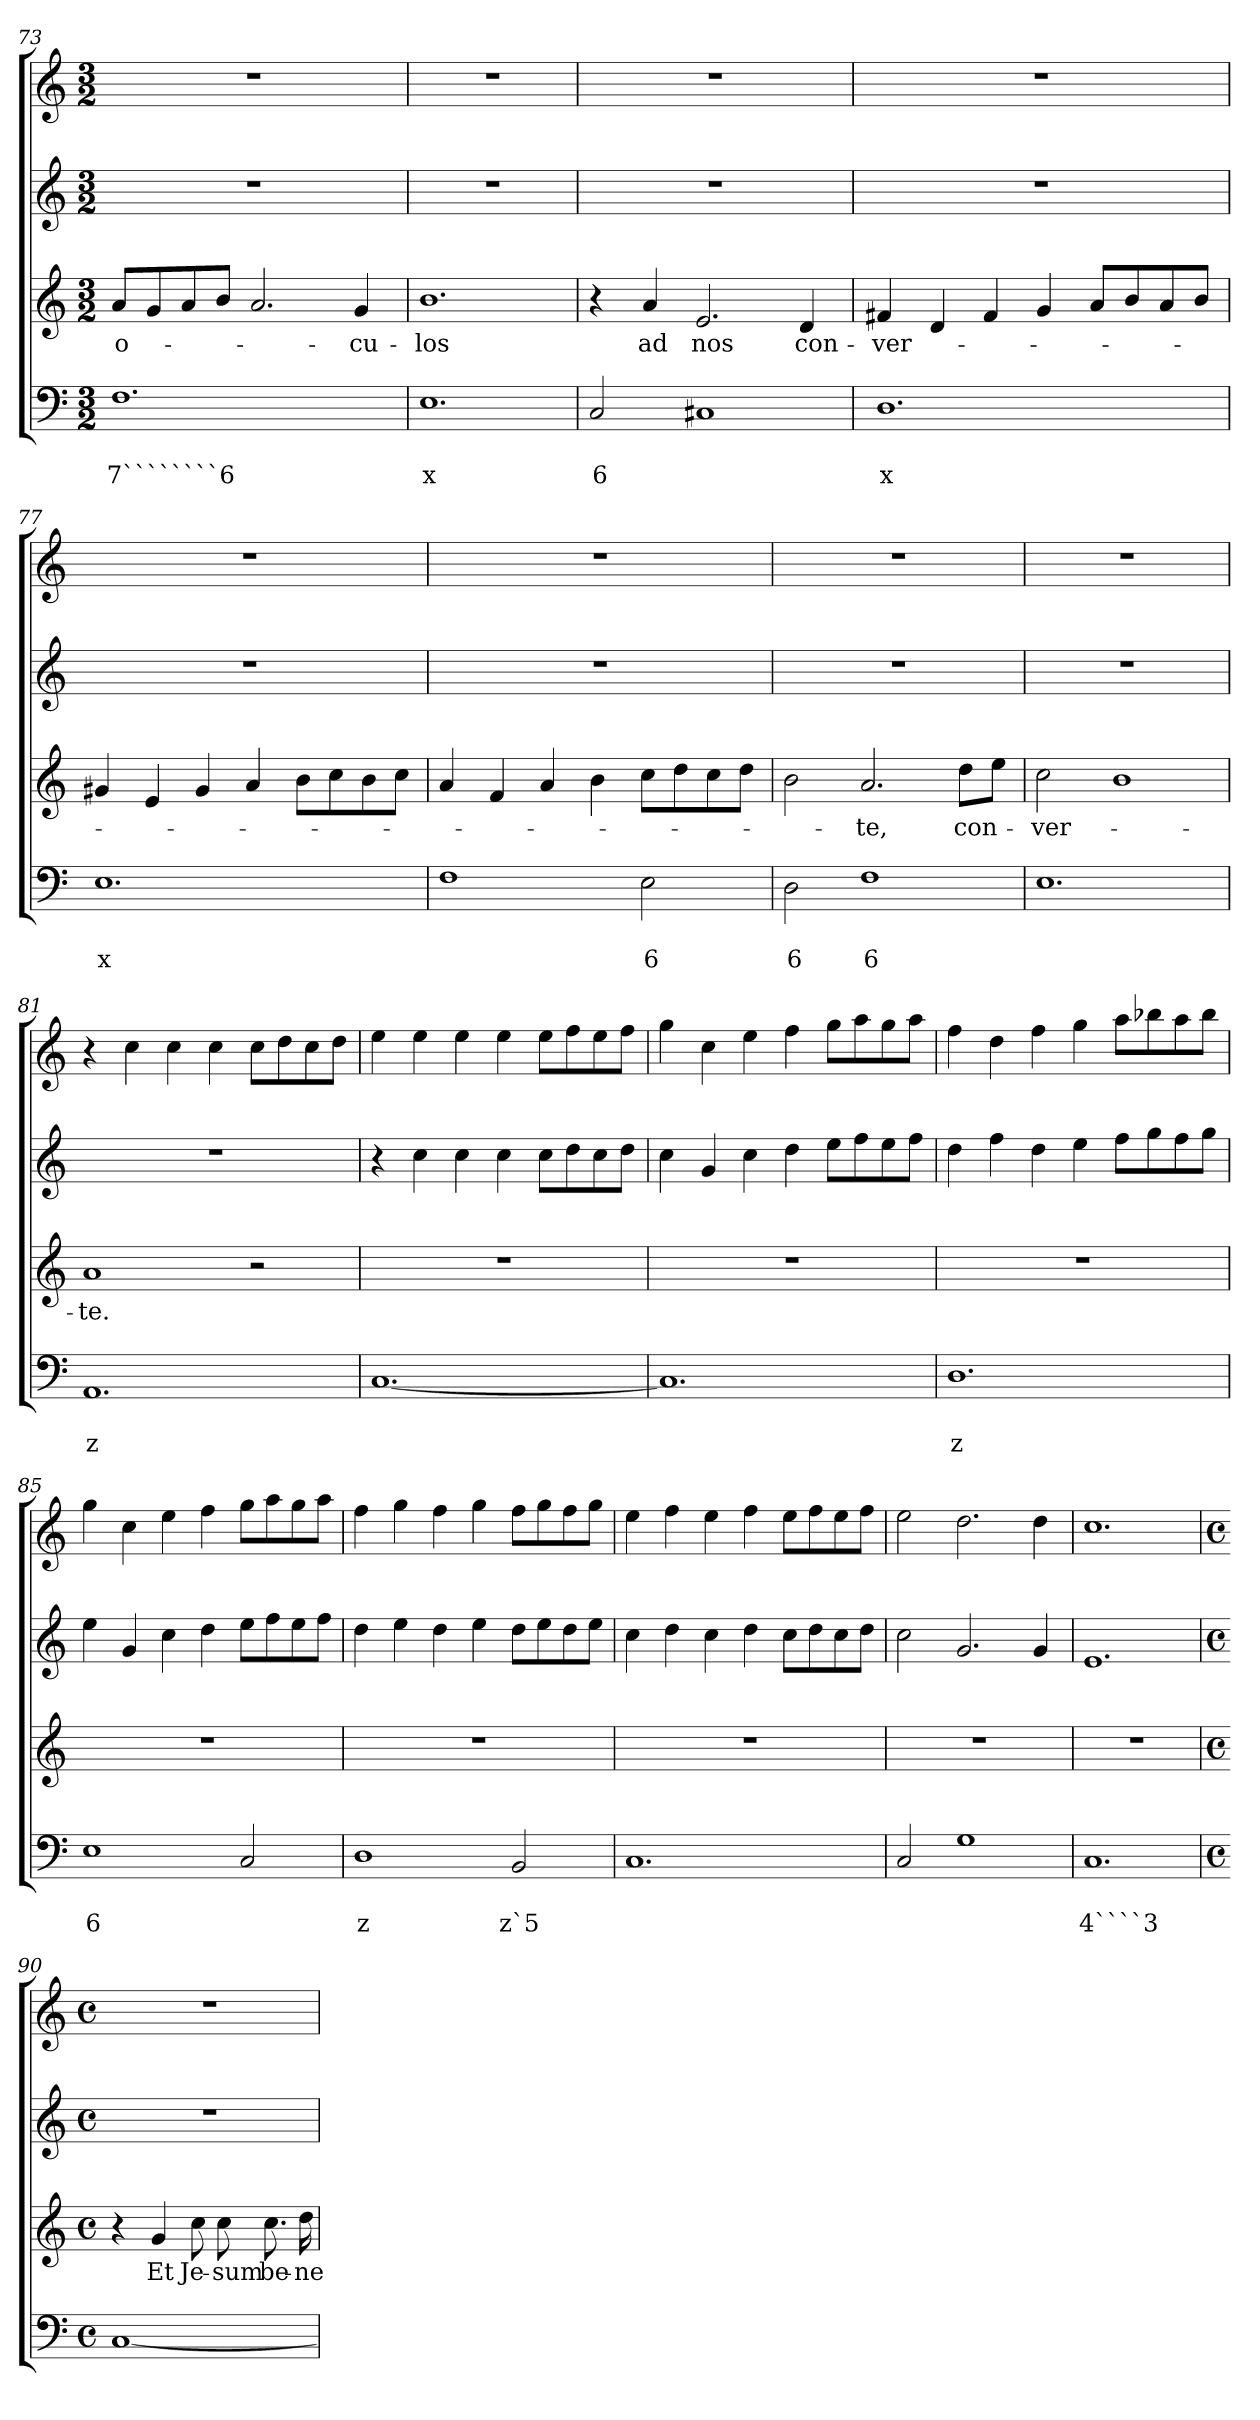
**kern	**text	**text	**kern	**text	**kern	**kern
*part4	*part4	*part4	*part3	*part3	*part2	*part1
*staff4	*staff4	*staff4	*staff3	*staff3	*staff2	*staff1
*clefF4	*	*	*clefG2	*	*clefG2	*clefG2
*k[]	*	*	*k[]	*	*k[]	*k[]
*C:	*	*	*C:	*	*C:	*C:
*M3/2	*	*	*M3/2	*	*M3/2	*M3/2
=73	=73	=73	=73	=73	=73	=73
!	!	!LO:LY:b	!	!LO:LY:b	!	!
1.F	.	7````````6	8a/L	o-	1.r	1.r
.	.	.	8g/	.	.	.
.	.	.	8a/	.	.	.
.	.	.	8b/J	.	.	.
.	.	.	2.a/	.	.	.
!	!	!	!	!LO:LY:b	!	!
.	.	.	4g/	-cu-	.	.
!!LO:LB:g=z
=74	=74	=74	=74	=74	=74	=74
!	!	!LO:LY:b	!	!LO:LY:b	!	!
1.E	.	x	1.b	-los	1.r	1.r
=75	=75	=75	=75	=75	=75	=75
!	!	!LO:LY:b	!	!	!	!
2C/	.	6	4r	.	1.r	1.r
!	!	!	!	!LO:LY:b	!	!
.	.	.	4a/	ad	.	.
!	!	!	!	!LO:LY:b	!	!
1C#X	.	.	2.e/	nos	.	.
!	!	!	!	!LO:LY:b	!	!
.	.	.	4d/	con-	.	.
=76	=76	=76	=76	=76	=76	=76
!	!	!LO:LY:b	!	!LO:LY:b	!	!
1.D	.	x	4f#X/	-ver-	1.r	1.r
.	.	.	4d/	.	.	.
.	.	.	4f#/	.	.	.
.	.	.	4g/	.	.	.
.	.	.	8a/L	.	.	.
.	.	.	8b/	.	.	.
.	.	.	8a/	.	.	.
.	.	.	8b/J	.	.	.
=77	=77	=77	=77	=77	=77	=77
!	!	!LO:LY:b	!	!	!	!
1.E	.	x	4g#X/	.	1.r	1.r
.	.	.	4e/	.	.	.
.	.	.	4g#/	.	.	.
.	.	.	4a/	.	.	.
.	.	.	8b\L	.	.	.
.	.	.	8cc\	.	.	.
.	.	.	8b\	.	.	.
.	.	.	8cc\J	.	.	.
=78	=78	=78	=78	=78	=78	=78
1F	.	.	4a/	.	1.r	1.r
.	.	.	4f/	.	.	.
.	.	.	4a/	.	.	.
.	.	.	4b\	.	.	.
!	!	!LO:LY:b	!	!	!	!
2E\	.	6	8cc\L	.	.	.
.	.	.	8dd\	.	.	.
.	.	.	8cc\	.	.	.
.	.	.	8dd\J	.	.	.
=79	=79	=79	=79	=79	=79	=79
!	!	!LO:LY:b	!	!	!	!
2D\	.	6	2b\	.	1.r	1.r
!	!	!LO:LY:b	!	!LO:LY:b	!	!
1F	.	6	2.a/	-te,	.	.
!	!	!	!	!LO:LY:b	!	!
.	.	.	8dd\L	con-	.	.
.	.	.	8ee\J	.	.	.
!!LO:LB:g=z
=80	=80	=80	=80	=80	=80	=80
!	!	!	!	!LO:LY:b	!	!
1.E	.	.	2cc\	-ver-	1.r	1.r
.	.	.	1b	.	.	.
=81	=81	=81	=81	=81	=81	=81
!	!	!LO:LY:b	!	!LO:LY:b	!	!
1.AA	.	z	1a	-te.	1.r	4r
.	.	.	.	.	.	4cc\
.	.	.	.	.	.	4cc\
.	.	.	.	.	.	4cc\
.	.	.	2r	.	.	8cc\L
.	.	.	.	.	.	8dd\
.	.	.	.	.	.	8cc\
.	.	.	.	.	.	8dd\J
=82	=82	=82	=82	=82	=82	=82
[1.C	.	.	1.r	.	4r	4ee\
.	.	.	.	.	4cc\	4ee\
.	.	.	.	.	4cc\	4ee\
.	.	.	.	.	4cc\	4ee\
.	.	.	.	.	8cc\L	8ee\L
.	.	.	.	.	8dd\	8ff\
.	.	.	.	.	8cc\	8ee\
.	.	.	.	.	8dd\J	8ff\J
=83	=83	=83	=83	=83	=83	=83
1.C]	.	.	1.r	.	4cc\	4gg\
.	.	.	.	.	4g/	4cc\
.	.	.	.	.	4cc\	4ee\
.	.	.	.	.	4dd\	4ff\
.	.	.	.	.	8ee\L	8gg\L
.	.	.	.	.	8ff\	8aa\
.	.	.	.	.	8ee\	8gg\
.	.	.	.	.	8ff\J	8aa\J
=84	=84	=84	=84	=84	=84	=84
!	!	!LO:LY:b	!	!	!	!
1.D	.	z	1.r	.	4dd\	4ff\
.	.	.	.	.	4ff\	4dd\
.	.	.	.	.	4dd\	4ff\
.	.	.	.	.	4ee\	4gg\
.	.	.	.	.	8ff\L	8aa\L
.	.	.	.	.	8gg\	8bb-X\
.	.	.	.	.	8ff\	8aa\
.	.	.	.	.	8gg\J	8bb-\J
!!LO:PB:g=z
=85	=85	=85	=85	=85	=85	=85
!	!	!LO:LY:b	!	!	!	!
1E	.	6	1.r	.	4ee\	4gg\
.	.	.	.	.	4g/	4cc\
.	.	.	.	.	4cc\	4ee\
.	.	.	.	.	4dd\	4ff\
2C/	.	.	.	.	8ee\L	8gg\L
.	.	.	.	.	8ff\	8aa\
.	.	.	.	.	8ee\	8gg\
.	.	.	.	.	8ff\J	8aa\J
=86	=86	=86	=86	=86	=86	=86
!	!	!LO:LY:b	!	!	!	!
1D	.	z	1.r	.	4dd\	4ff\
.	.	.	.	.	4ee\	4gg\
.	.	.	.	.	4dd\	4ff\
.	.	.	.	.	4ee\	4gg\
!	!	!LO:LY:b	!	!	!	!
2BB/	.	z`5	.	.	8dd\L	8ff\L
.	.	.	.	.	8ee\	8gg\
.	.	.	.	.	8dd\	8ff\
.	.	.	.	.	8ee\J	8gg\J
=87	=87	=87	=87	=87	=87	=87
1.C	.	.	1.r	.	4cc\	4ee\
.	.	.	.	.	4dd\	4ff\
.	.	.	.	.	4cc\	4ee\
.	.	.	.	.	4dd\	4ff\
.	.	.	.	.	8cc\L	8ee\L
.	.	.	.	.	8dd\	8ff\
.	.	.	.	.	8cc\	8ee\
.	.	.	.	.	8dd\J	8ff\J
=88	=88	=88	=88	=88	=88	=88
2C/	.	.	1.r	.	2cc\	2ee\
1G	.	.	.	.	2.g/	2.dd\
.	.	.	.	.	4g/	4dd\
=89	=89	=89	=89	=89	=89	=89
!	!	!LO:LY:b	!	!	!	!
1.C	.	4````3	1.r	.	1.e	1.cc
!!LO:LB:g=z
=90	=90	=90	=90	=90	=90	=90
*M4/4	*	*	*M4/4	*	*M4/4	*M4/4
*met(c)	*	*	*met(c)	*	*met(c)	*met(c)
[1C	.	.	4r	.	1r	1r
!	!	!	!	!LO:LY:b	!	!
.	.	.	4g/	Et	.	.
!	!	!	!	!LO:LY:b	!	!
.	.	.	8cc\	Je-	.	.
!	!	!	!	!LO:LY:b	!	!
.	.	.	8cc\	-sum	.	.
!	!	!	!	!LO:LY:b	!	!
.	.	.	8.cc\	be-	.	.
!	!	!	!	!LO:LY:b	!	!
.	.	.	16dd\	-ne-	.	.
=	=	=	=	=	=	=
*-	*-	*-	*-	*-	*-	*-
